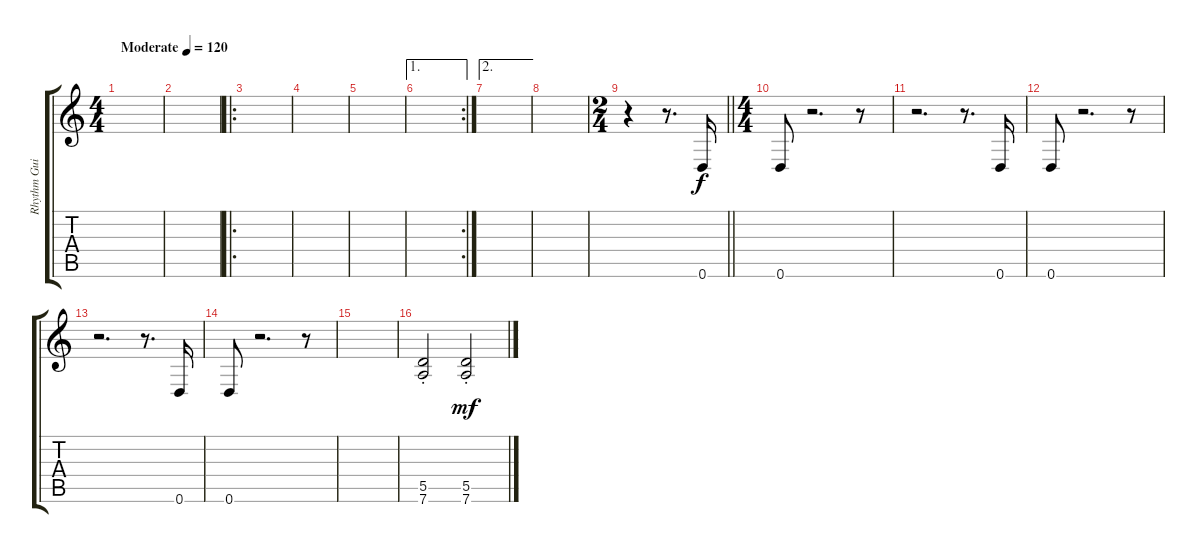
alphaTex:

\track ("Rhythm Guitar" "Rhythm Gui") {instrument overdrivenguitar}
\staff {score tabs}
\tuning (E4 B3 G3 D3 A2 D2) {hide}
\ts (4 4)
\tempo (120 "Moderate")
\clef g2
\ks c
|
|
\ro
|
|
|
\ae 1
\rc 2
|
\ae 2
|
|
\ts (2 4)
\barLineRight lightlight
r.4 r.8{d} 0.6.16 |
\ts (4 4)
\section ("" "")
0.6.8 r.2{d} r.8 |
r.2{d} r.8{d} 0.6.16 |
0.6.8 r.2{d} r.8 |
r.2{d} r.8{d} 0.6.16 |
0.6.8 r.2{d} r.8 |
|
(5.5{st} 7.6{st}).2 (5.5{st} 7.6{st}).2{dy mf}
